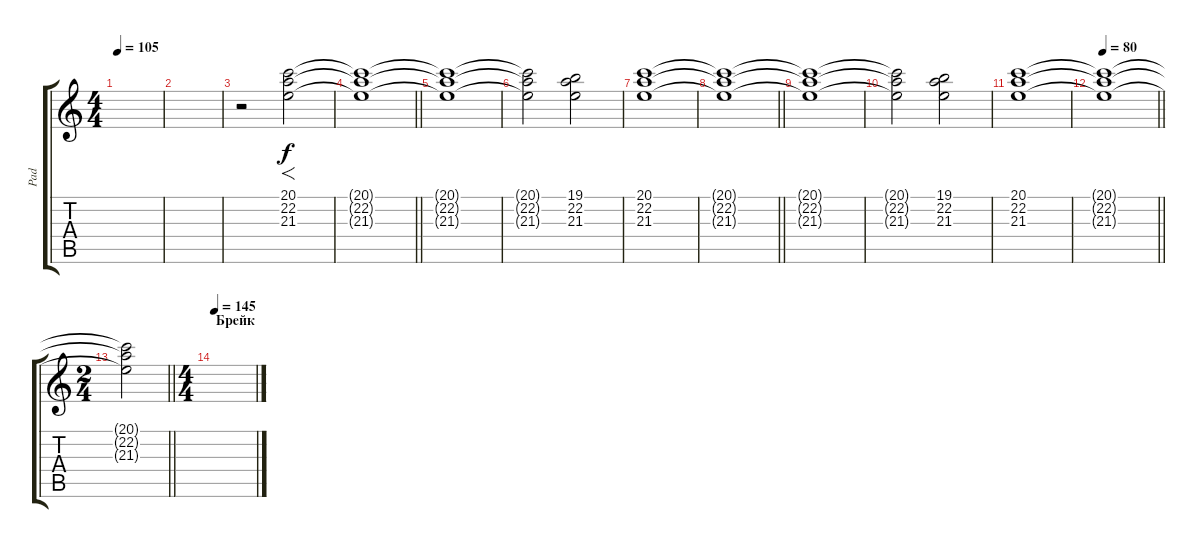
\track ("Pad" "Pad") {instrument stringensemble1}
\staff {score tabs}
\tuning (E4 B3 G3 D3 A2 E2) {hide}
\ts (4 4)
\tempo 105
\clef g2
\ks c
|
|
r.2 (20.1 22.2 21.3).2{f} |
\barLineRight lightlight
(20.1{t} 22.2{t} 21.3{t}).1 |
(20.1{t} 22.2{t} 21.3{t}).1 |
(20.1{t} 22.2{t} 21.3{t}).2 (19.1 22.2 21.3).2 |
(20.1 22.2 21.3).1 |
\barLineRight lightlight
(20.1{t} 22.2{t} 21.3{t}).1 |
(20.1{t} 22.2{t} 21.3{t}).1 |
(20.1{t} 22.2{t} 21.3{t}).2 (19.1 22.2 21.3).2 |
(20.1 22.2 21.3).1 |
\tempo 80
\barLineRight lightlight
(20.1{t} 22.2{t} 21.3{t}).1 |
\ts (2 4)
\barLineRight lightlight
(20.1{t} 22.2{t} 21.3{t}).2 |
\ts (4 4)
\section ("" "Брейк")
\tempo 145
